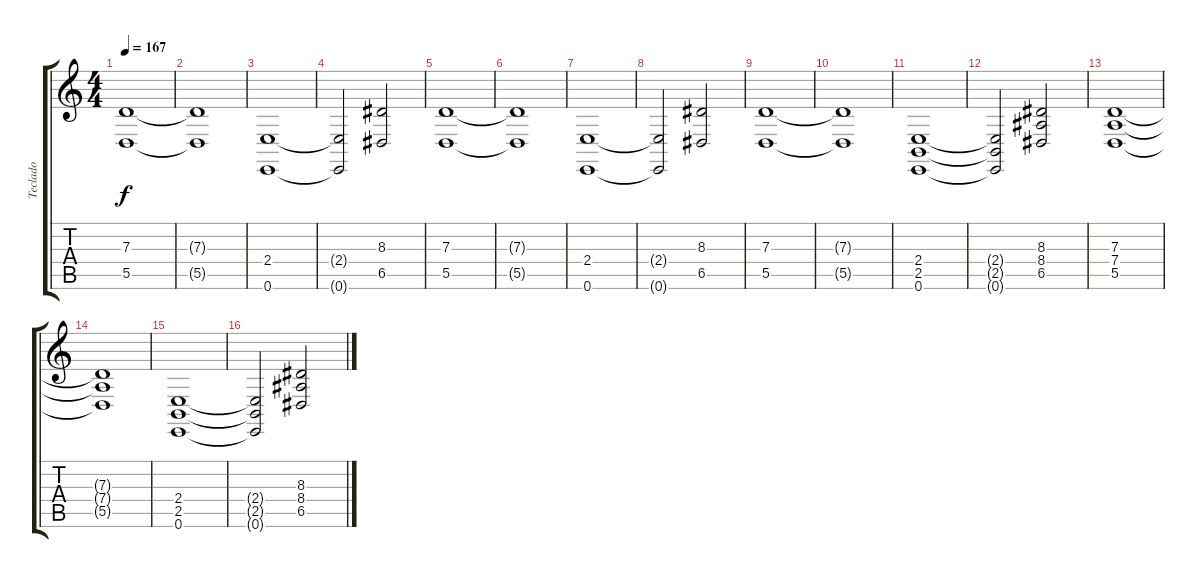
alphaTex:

\track ("Teclado" "Teclado") {instrument choiraahs}
\staff {score tabs}
\tuning (E4 B3 G3 D3 A2 E2) {hide}
\ts (4 4)
\tempo 167
\clef g2
\ks c
(7.3 5.5).1{dy f} |
(7.3{t} 5.5{t}).1 |
(2.4 0.6).1 |
(2.4{t} 0.6{t}).2 (8.3 6.5).2 |
(7.3 5.5).1 |
(7.3{t} 5.5{t}).1 |
(2.4 0.6).1 |
(2.4{t} 0.6{t}).2 (8.3 6.5).2 |
(7.3 5.5).1 |
(7.3{t} 5.5{t}).1 |
(2.4 2.5 0.6).1 |
(2.4{t} 2.5{t} 0.6{t}).2 (8.3 8.4 6.5).2 |
(7.3 7.4 5.5).1 |
(7.3{t} 7.4{t} 5.5{t}).1 |
(2.4 2.5 0.6).1 |
(2.4{t} 2.5{t} 0.6{t}).2 (8.3 8.4 6.5).2
